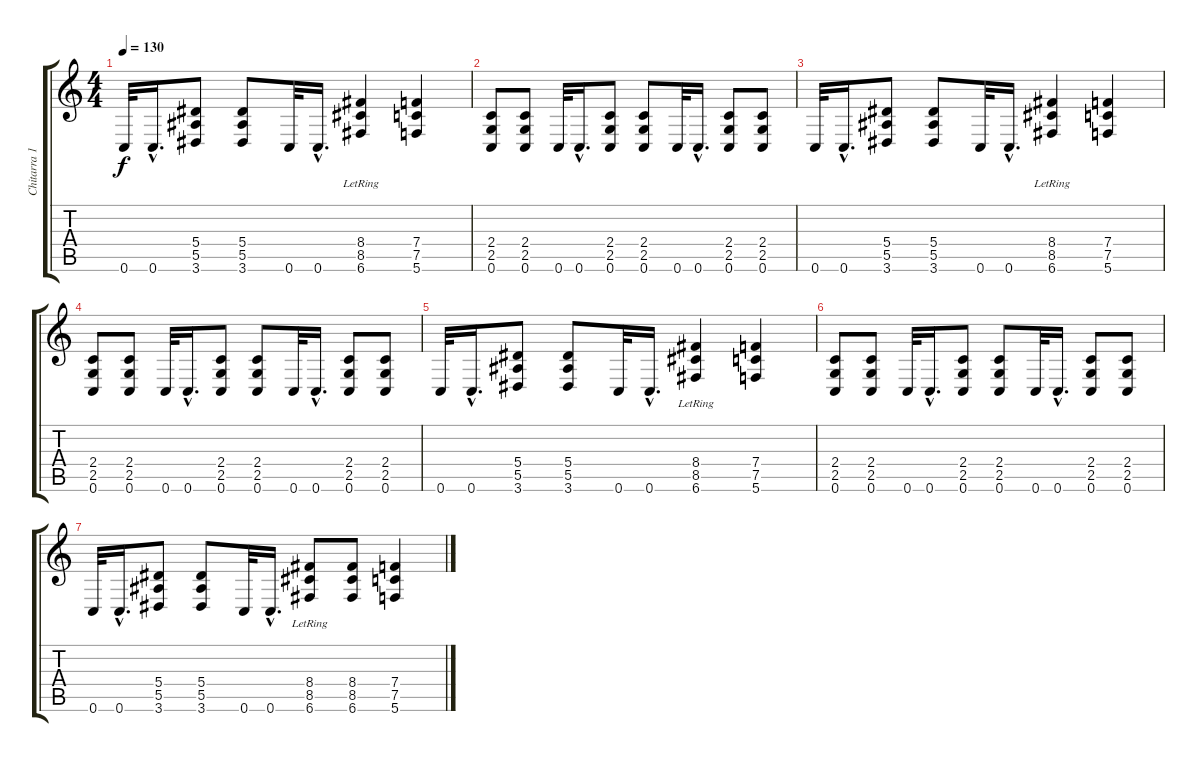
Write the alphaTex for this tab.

\track ("Chitarra 1" "Chitarra 1") {instrument overdrivenguitar}
\staff {score tabs}
\tuning (C4 G3 Eb3 Bb2 F2 C2) {hide}
\ts (4 4)
\tempo 130
\clef g2
\ks c
0.6.32{dy f} 0.6{hac}.16{d} (5.4 5.5 3.6).8 (5.4 5.5 3.6).8 0.6.32 0.6{hac}.16{d} (8.4{lr} 8.5{lr} 6.6{lr}).4 (7.4 7.5 5.6).4 |
(2.4 2.5 0.6).8 (2.4 2.5 0.6).8 0.6.32 0.6{hac}.16{d} (2.4 2.5 0.6).8 (2.4 2.5 0.6).8 0.6.32 0.6{hac}.16{d} (2.4 2.5 0.6).8 (2.4 2.5 0.6).8 |
0.6.32 0.6{hac}.16{d} (5.4 5.5 3.6).8 (5.4 5.5 3.6).8 0.6.32 0.6{hac}.16{d} (8.4{lr} 8.5{lr} 6.6{lr}).4 (7.4 7.5 5.6).4 |
(2.4 2.5 0.6).8{volume 0} (2.4 2.5 0.6).8 0.6.32 0.6{hac}.16{d} (2.4 2.5 0.6).8 (2.4 2.5 0.6).8 0.6.32 0.6{hac}.16{d} (2.4 2.5 0.6).8 (2.4 2.5 0.6).8 |
0.6.32 0.6{hac}.16{d} (5.4 5.5 3.6).8 (5.4 5.5 3.6).8 0.6.32 0.6{hac}.16{d} (8.4{lr} 8.5{lr} 6.6{lr}).4 (7.4 7.5 5.6).4 |
(2.4 2.5 0.6).8 (2.4 2.5 0.6).8 0.6.32 0.6{hac}.16{d} (2.4 2.5 0.6).8 (2.4 2.5 0.6).8 0.6.32 0.6{hac}.16{d} (2.4 2.5 0.6).8 (2.4 2.5 0.6).8 |
0.6.32 0.6{hac}.16{d} (5.4 5.5 3.6).8 (5.4 5.5 3.6).8 0.6.32 0.6{hac}.16{d} (8.4{lr} 8.5{lr} 6.6{lr}).8 (8.4 8.5 6.6).8 (7.4 7.5 5.6).4
